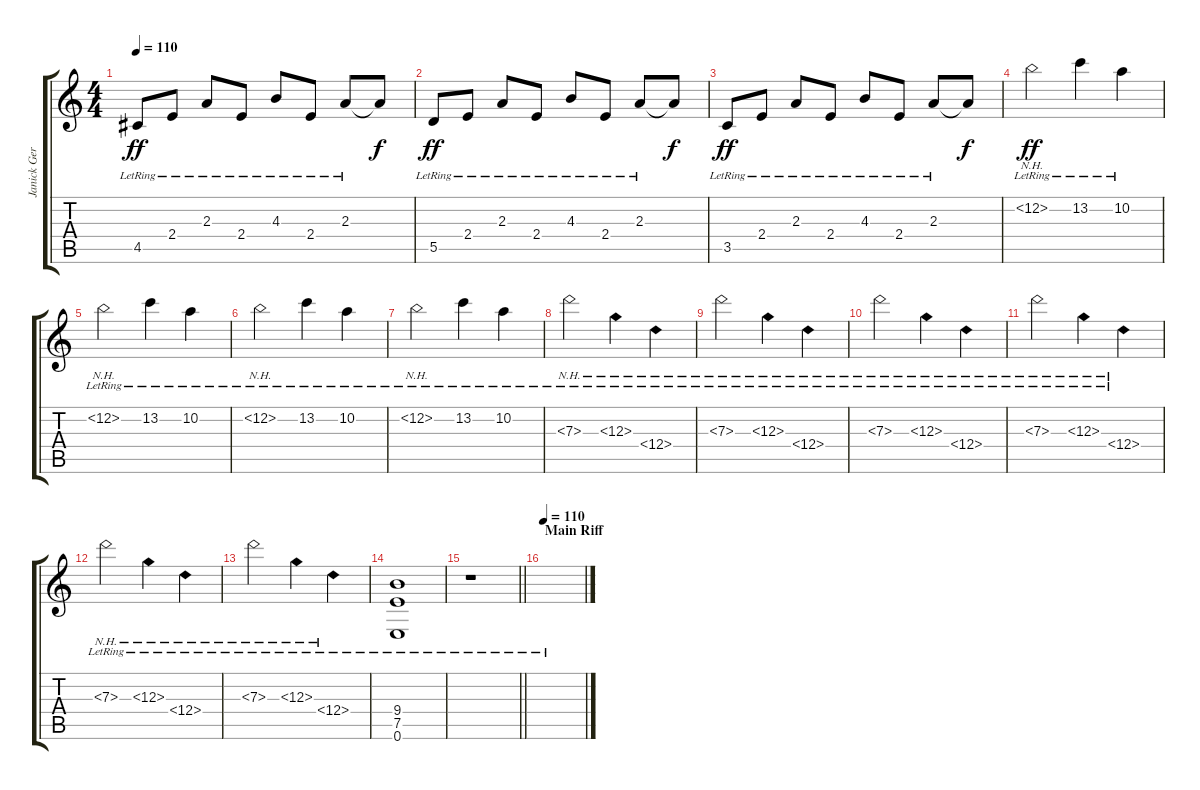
\track ("Janick Gers (Clean)" "Janick Ger") {instrument electricguitarclean}
\staff {score tabs}
\tuning (E4 B3 G3 D3 A2 E2) {hide}
\ts (4 4)
\tempo 110
\clef g2
\ks c
4.5{lr}.8{dy ff} 2.4{lr}.8 2.3{lr}.8 2.4{lr}.8 4.3{lr}.8 2.4{lr}.8 2.3{lr}.8 2.3{t}.8{dy f} |
5.5{lr}.8{dy ff} 2.4{lr}.8 2.3{lr}.8 2.4{lr}.8 4.3{lr}.8 2.4{lr}.8 2.3{lr}.8 2.3{t}.8{dy f} |
3.5{lr}.8{dy ff} 2.4{lr}.8 2.3{lr}.8 2.4{lr}.8 4.3{lr}.8 2.4{lr}.8 2.3{lr}.8 2.3{t}.8{dy f} |
12.2{nh lr}.2{dy ff} 13.2{lr}.4 10.2{lr}.4 |
12.2{nh lr}.2 13.2{lr}.4 10.2{lr}.4 |
12.2{nh lr}.2 13.2{lr}.4 10.2{lr}.4 |
12.2{nh lr}.2 13.2{lr}.4 10.2{lr}.4 |
7.3{nh lr}.2 12.3{nh lr}.4 12.4{nh lr}.4 |
7.3{nh lr}.2 12.3{nh lr}.4 12.4{nh lr}.4 |
7.3{nh lr}.2 12.3{nh lr}.4 12.4{nh lr}.4 |
7.3{nh lr}.2 12.3{nh lr}.4 12.4{nh lr}.4 |
7.3{nh lr}.2 12.3{nh lr}.4 12.4{nh lr}.4 |
7.3{nh lr}.2 12.3{nh lr}.4 12.4{nh lr}.4 |
(9.4{lr} 7.5{lr} 0.6{lr}).1 |
\barLineRight lightlight
r.1 |
\section ("" "Main Riff")
\tempo 110
